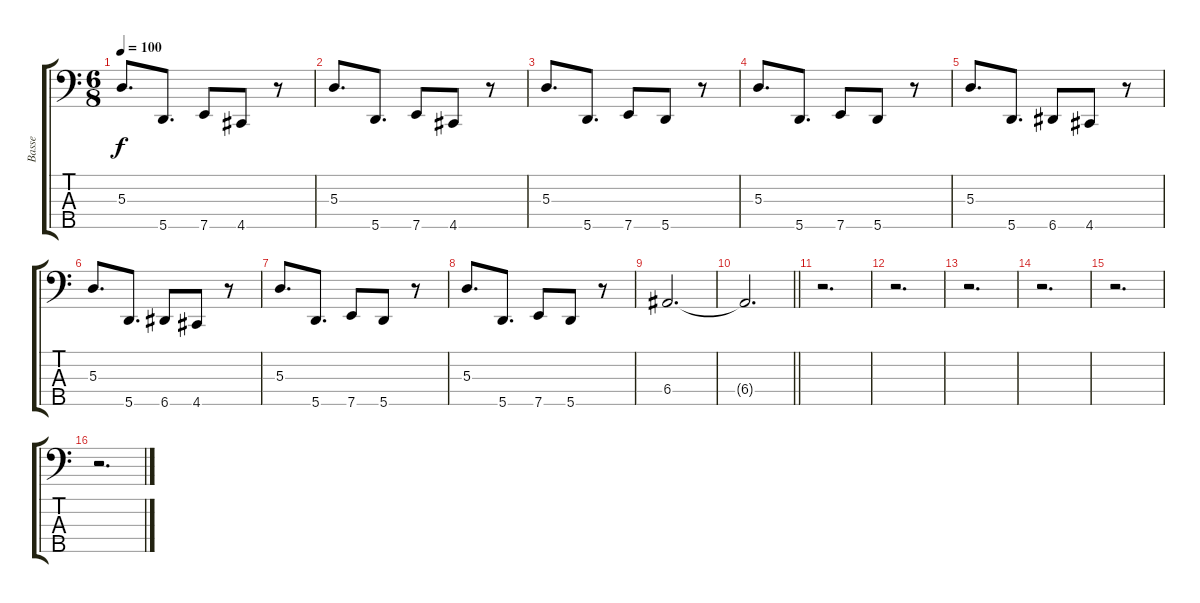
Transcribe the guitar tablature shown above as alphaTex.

\track ("Basse" "Basse") {instrument electricbassfinger}
\staff {score tabs}
\tuning (G2 D2 A1 E1 A0) {hide}
\ts (6 8)
\tempo 100
\clef f4
\ks c
5.3.8{d dy f} 5.5.8{d} 7.5.8 4.5.8 r.8 |
5.3.8{d} 5.5.8{d} 7.5.8 4.5.8 r.8 |
5.3.8{d} 5.5.8{d} 7.5.8 5.5.8 r.8 |
5.3.8{d} 5.5.8{d} 7.5.8 5.5.8 r.8 |
5.3.8{d} 5.5.8{d} 6.5.8 4.5.8 r.8 |
5.3.8{d} 5.5.8{d} 6.5.8 4.5.8 r.8 |
5.3.8{d} 5.5.8{d} 7.5.8 5.5.8 r.8 |
5.3.8{d} 5.5.8{d} 7.5.8 5.5.8 r.8 |
6.4.2{d} |
\barLineRight lightlight
6.4{t}.2{d} |
r.2{d} |
r.2{d} |
r.2{d} |
r.2{d} |
r.2{d} |
r.2{d}
